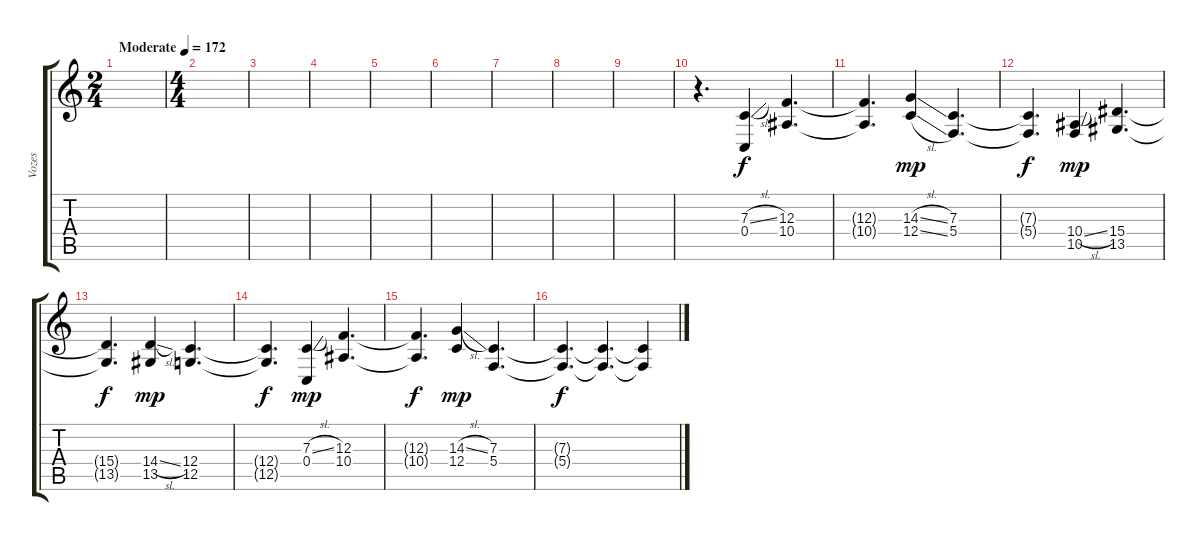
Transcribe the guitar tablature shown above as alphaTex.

\track ("Vozes" "Vozes") {instrument choiraahs}
\staff {score tabs}
\tuning (D4 A3 F3 C3 G2 C2) {hide}
\ts (2 4)
\tempo (172 "Moderate")
\clef g2
\ks c
|
\ts (4 4)
|
|
|
|
|
|
|
|
r.4{d} (7.3{sl} 0.4).4 (12.3 10.4).4{d} |
(12.3{t} 10.4{t}).4{d dy f} (14.3{sl} 12.4{sl}).4{dy mp} (7.3 5.4).4{d} |
(7.3{t} 5.4{t}).4{d dy f} (10.4{sl} 10.5).4{dy mp} (15.4 13.5).4{d} |
(15.4{t} 13.5{t}).4{d dy f} (14.4{sl} 13.5).4{dy mp} (12.4 12.5).4{d} |
(12.4{t} 12.5{t}).4{d dy f} (7.3{sl} 0.4).4{dy mp} (12.3 10.4).4{d} |
(12.3{t} 10.4{t}).4{d dy f} (14.3{sl} 12.4).4{dy mp} (7.3 5.4).4{d} |
(7.3{t} 5.4{t}).4{d dy f} (7.3{t} 5.4{t}).4{d} (7.3{t} 5.4{t}).4
